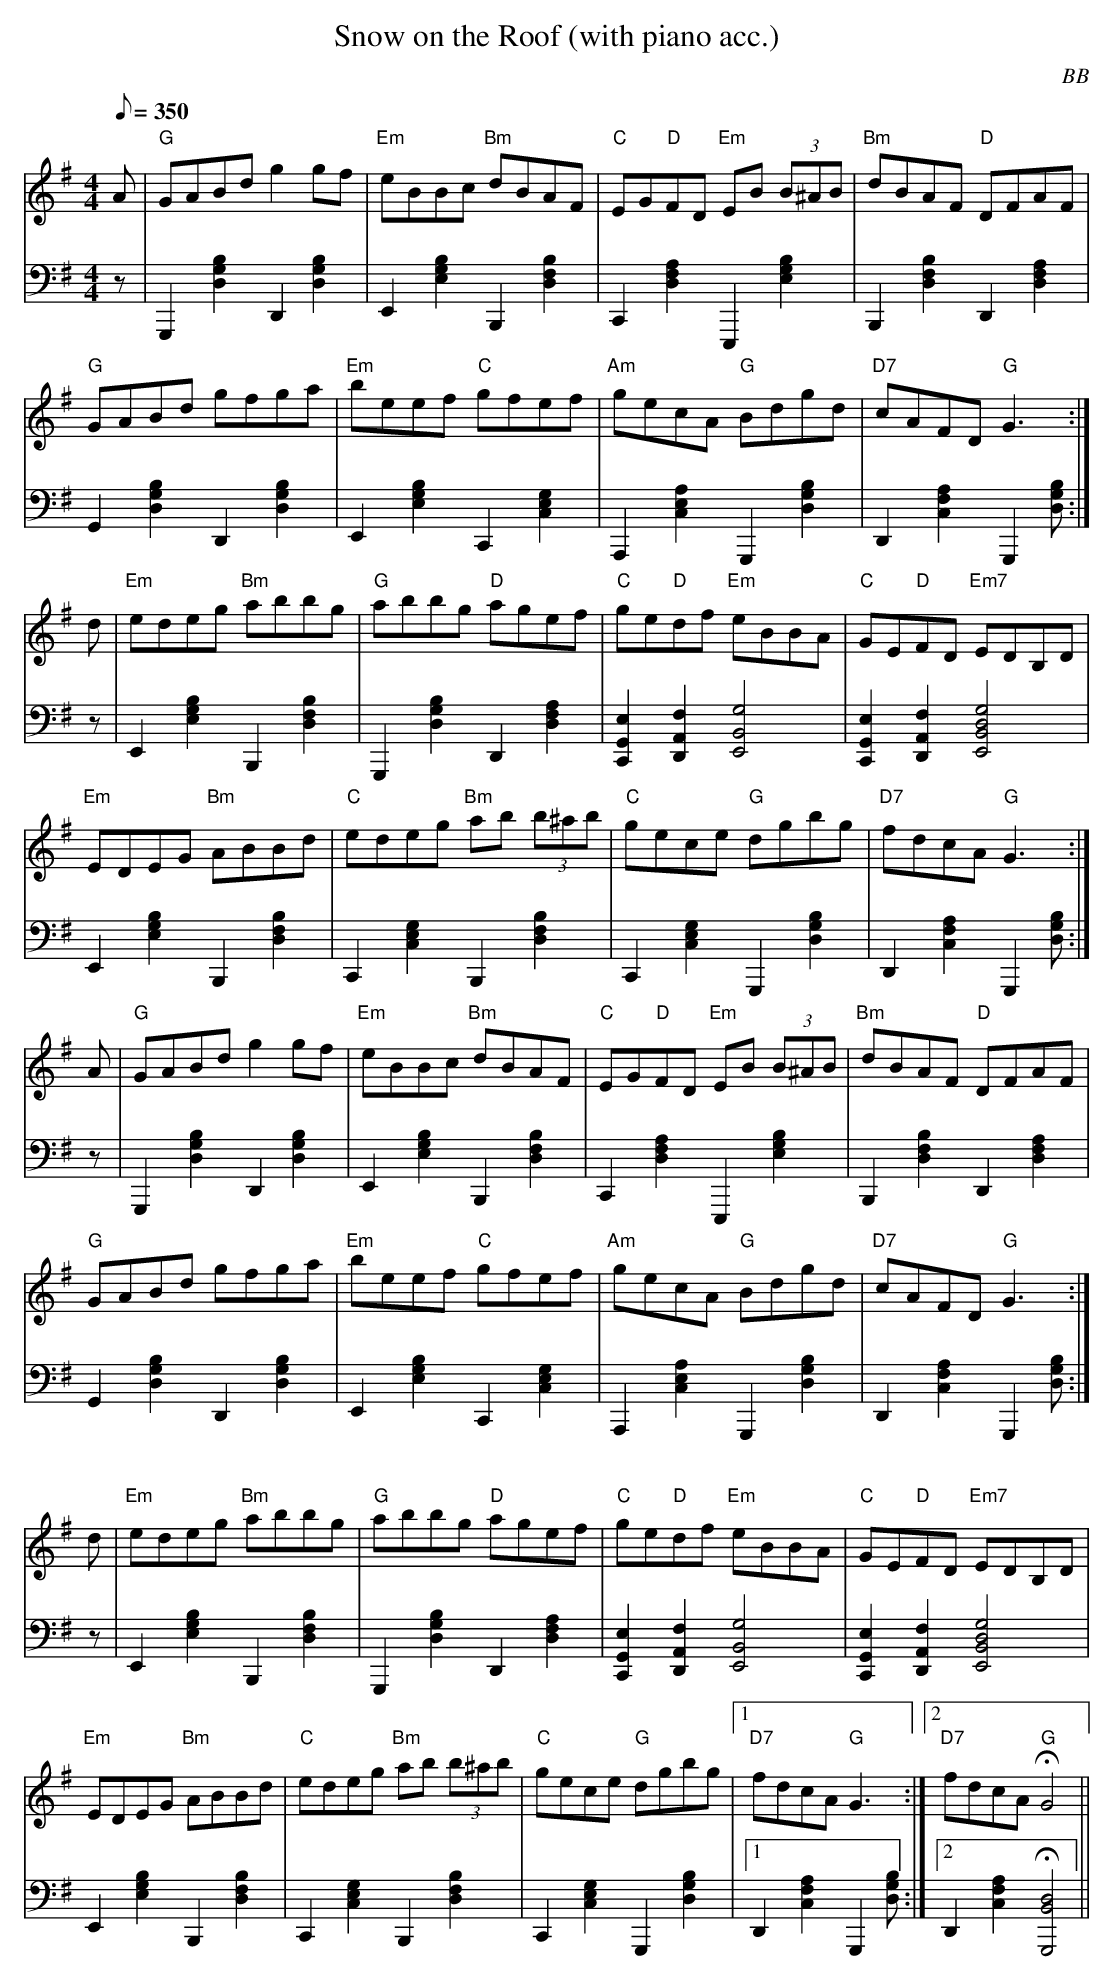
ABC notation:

X:1
T: Snow on the Roof (with piano acc.)
C: BB
Q: 1/8=350
M: 4/4
L: 1/8
V: 1 program 1 21 %acc
V: 2 volume=70 clef=bass m=D program 1 00
K: G
[V:1] A|"G"GABd g2 gf|"Em"eBBc "Bm"dBAF|"C"EG"D"FD "Em"EB (3B^AB|"Bm"dBAF "D"DFAF|
[V:2] z|G,,2[G2D2B2]D,2[G2D2B2]|E,2[B2E2G2]B,,2[B2D2F2]|C,2[D2A2F2]E,,2[E2G2B2]|\
B,,2[B2D2F2]D,2[D2A2F2]|
[V:1] "G"GABd gfga|"Em"beef "C"gfef|"Am"gecA "G"Bdgd|"D7"cAFD "G"G3 :|
[V:2] G,2[G2D2B2]D,2[G2D2B2]|E,2[B2E2G2]C,2[C2G2E2]|A,,2[A2E2C2]G,,2[G2D2B2]|\
D,2[A2C2F2]G,,2[GDB]:|
[V:1] d|"Em"edeg "Bm"abbg|"G"abbg "D"agef|"C"ge"D"df "Em"eBBA|"C"GE"D"FD "Em7"EDB,D|
[V:2] z|E,2[B2E2G2]B,,2[B2D2F2]|G,,2[G2D2B2]D,2[D2A2F2]|[C,2G,2E2][D,2A,2F2]\
[B,4E,4G4]|[C,2G,2E2][D,2A,2F2][E,4B,4D4G4]|
[V:1] "Em"EDEG "Bm"ABBd|"C"edeg "Bm"ab (3b^ab|"C"gece "G"dgbg|"D7"fdcA "G"G3 :|
[V:2] E,2[B2E2G2]B,,2[B2D2F2]|C,2[C2G2E2]B,,2[B2D2F2]|C,2[C2G2E2]G,,2[G2D2B2]|\
D,2[A2C2F2]G,,2[GDB] :|
[V:1] A|"G"GABd g2 gf|"Em"eBBc "Bm"dBAF|"C"EG"D"FD "Em"EB (3B^AB|"Bm"dBAF "D"DFAF|
[V:2] z|G,,2[G2D2B2]D,2[G2D2B2]|E,2[B2E2G2]B,,2[B2D2F2]|C,2[D2A2F2]E,,2[E2G2B2]|\
B,,2[B2D2F2]D,2[D2A2F2]|
[V:1] "G"GABd gfga|"Em"beef "C"gfef|"Am"gecA "G"Bdgd|"D7"cAFD "G"G3 :|
[V:2] G,2[G2D2B2]D,2[G2D2B2]|E,2[B2E2G2]C,2[C2G2E2]|A,,2[A2E2C2]G,,2[G2D2B2]|\
D,2[A2C2F2]G,,2[GDB]:|
[V:1] d|"Em"edeg "Bm"abbg|"G"abbg "D"agef|"C"ge"D"df "Em"eBBA|"C"GE"D"FD "Em7"EDB,D|
[V:2] z|E,2[B2E2G2]B,,2[B2D2F2]|G,,2[G2D2B2]D,2[D2A2F2]|[C,2G,2E2][D,2A,2F2]\
[B,4E,4G4]|[C,2G,2E2][D,2A,2F2][E,4B,4D4G4]|
[V:1] "Em"EDEG "Bm"ABBd|"C"edeg "Bm"ab (3b^ab|"C"gece "G"dgbg|1 "D7"fdcA "G"G3 :|2\
"D7"fdcA "G"HG4 ||
[V:2] E,2[B2E2G2]B,,2[B2D2F2]|C,2[C2G2E2]B,,2[B2D2F2]|C,2[C2G2E2]G,,2[G2D2B2]|1\
D,2[A2C2F2]G,,2[GDB] :|2 D,2[A2C2F2]H[G,,4D4B,4]||
